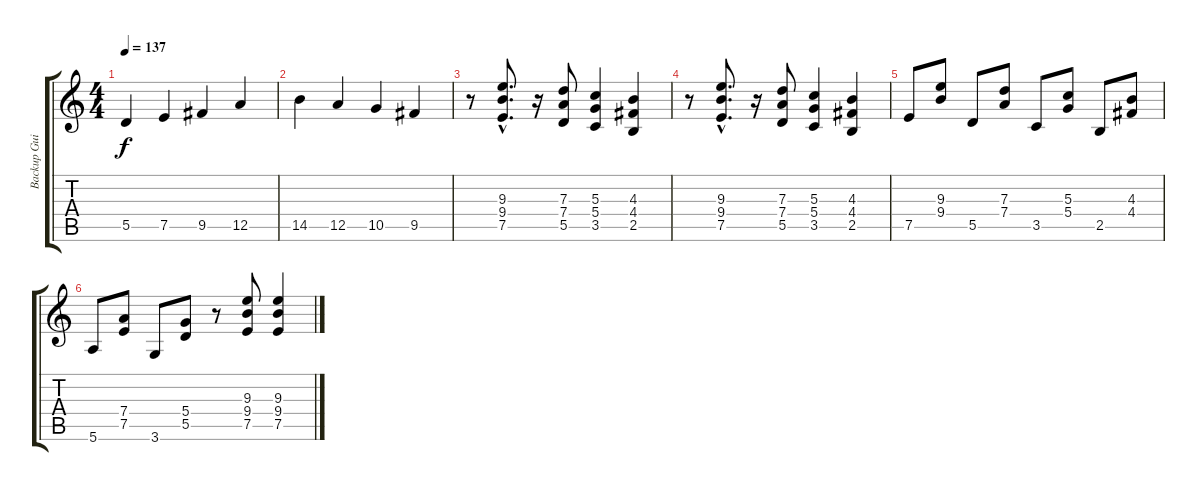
\track ("Backup Guitar" "Backup Gui") {instrument overdrivenguitar}
\staff {score tabs}
\tuning (E4 B3 G3 D3 A2 E2) {hide}
\ts (4 4)
\tempo 137
\clef g2
\ks c
5.5.4{dy f} 7.5.4 9.5.4 12.5.4 |
14.5.4 12.5.4 10.5.4 9.5.4 |
r.8 (9.3{hac} 9.4{hac} 7.5{hac}).8{d} r.16 (7.3 7.4 5.5).8 (5.3 5.4 3.5).4 (4.3 4.4 2.5).4 |
r.8 (9.3{hac} 9.4{hac} 7.5{hac}).8{d} r.16 (7.3 7.4 5.5).8 (5.3 5.4 3.5).4 (4.3 4.4 2.5).4 |
7.5.8 (9.3 9.4).8 5.5.8 (7.3 7.4).8 3.5.8 (5.3 5.4).8 2.5.8 (4.3 4.4).8 |
5.6.8 (7.4 7.5).8 3.6.8 (5.4 5.5).8 r.8 (9.3 9.4 7.5).8 (9.3 9.4 7.5).4
